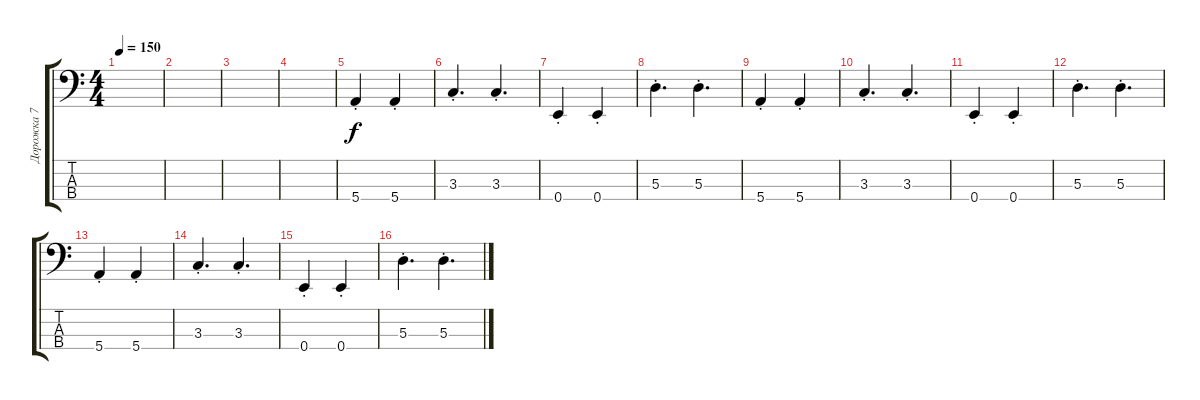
\track ("Дорожка 7" "Дорожка 7") {instrument slapbass2}
\staff {score tabs}
\tuning (G2 D2 A1 E1) {hide}
\ts (4 4)
\tempo 150
\clef f4
\ks c
|
|
|
|
5.4{st}.4 5.4{st}.4 |
3.3{st}.4{d} 3.3{st}.4{d} |
0.4{st}.4 0.4{st}.4 |
5.3{st}.4{d} 5.3{st}.4{d} |
5.4{st}.4 5.4{st}.4 |
3.3{st}.4{d} 3.3{st}.4{d} |
0.4{st}.4 0.4{st}.4 |
5.3{st}.4{d} 5.3{st}.4{d} |
5.4{st}.4 5.4{st}.4 |
3.3{st}.4{d} 3.3{st}.4{d} |
0.4{st}.4 0.4{st}.4 |
5.3{st}.4{d} 5.3{st}.4{d}
